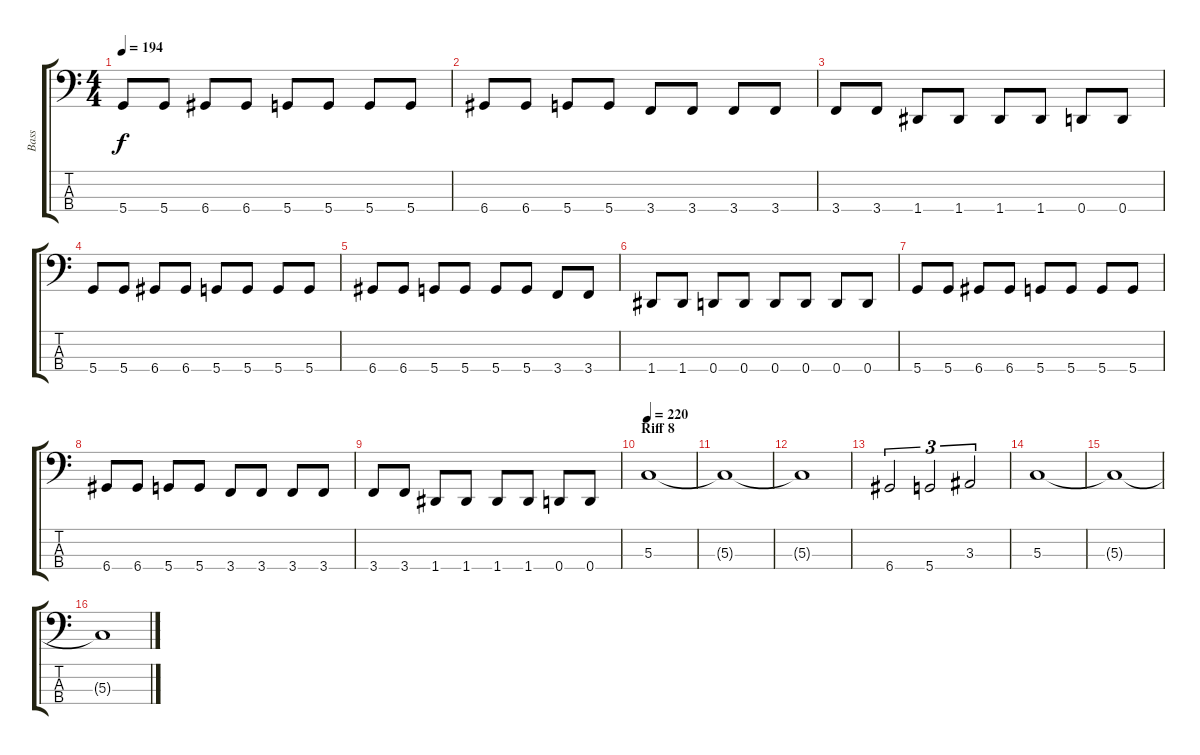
\track ("Bass" "Bass") {instrument electricbasspick}
\staff {score tabs}
\tuning (F2 C2 G1 D1) {hide}
\ts (4 4)
\tempo 194
\clef f4
\ks c
5.4.8{dy f} 5.4.8 6.4.8 6.4.8 5.4.8 5.4.8 5.4.8 5.4.8 |
6.4.8 6.4.8 5.4.8 5.4.8 3.4.8 3.4.8 3.4.8 3.4.8 |
3.4.8 3.4.8 1.4.8 1.4.8 1.4.8 1.4.8 0.4.8 0.4.8 |
5.4.8 5.4.8 6.4.8 6.4.8 5.4.8 5.4.8 5.4.8 5.4.8 |
6.4.8 6.4.8 5.4.8 5.4.8 5.4.8 5.4.8 3.4.8 3.4.8 |
1.4.8 1.4.8 0.4.8 0.4.8 0.4.8 0.4.8 0.4.8 0.4.8 |
5.4.8 5.4.8 6.4.8 6.4.8 5.4.8 5.4.8 5.4.8 5.4.8 |
6.4.8 6.4.8 5.4.8 5.4.8 3.4.8 3.4.8 3.4.8 3.4.8 |
3.4.8 3.4.8 1.4.8 1.4.8 1.4.8 1.4.8 0.4.8 0.4.8 |
\section ("" "Riff 8")
\tempo 220
5.3.1 |
5.3{t}.1 |
5.3{t}.1 |
6.4.2{tu (3 2)} 5.4.2{tu (3 2)} 3.3.2{tu (3 2)} |
5.3.1 |
5.3{t}.1 |
5.3{t}.1
